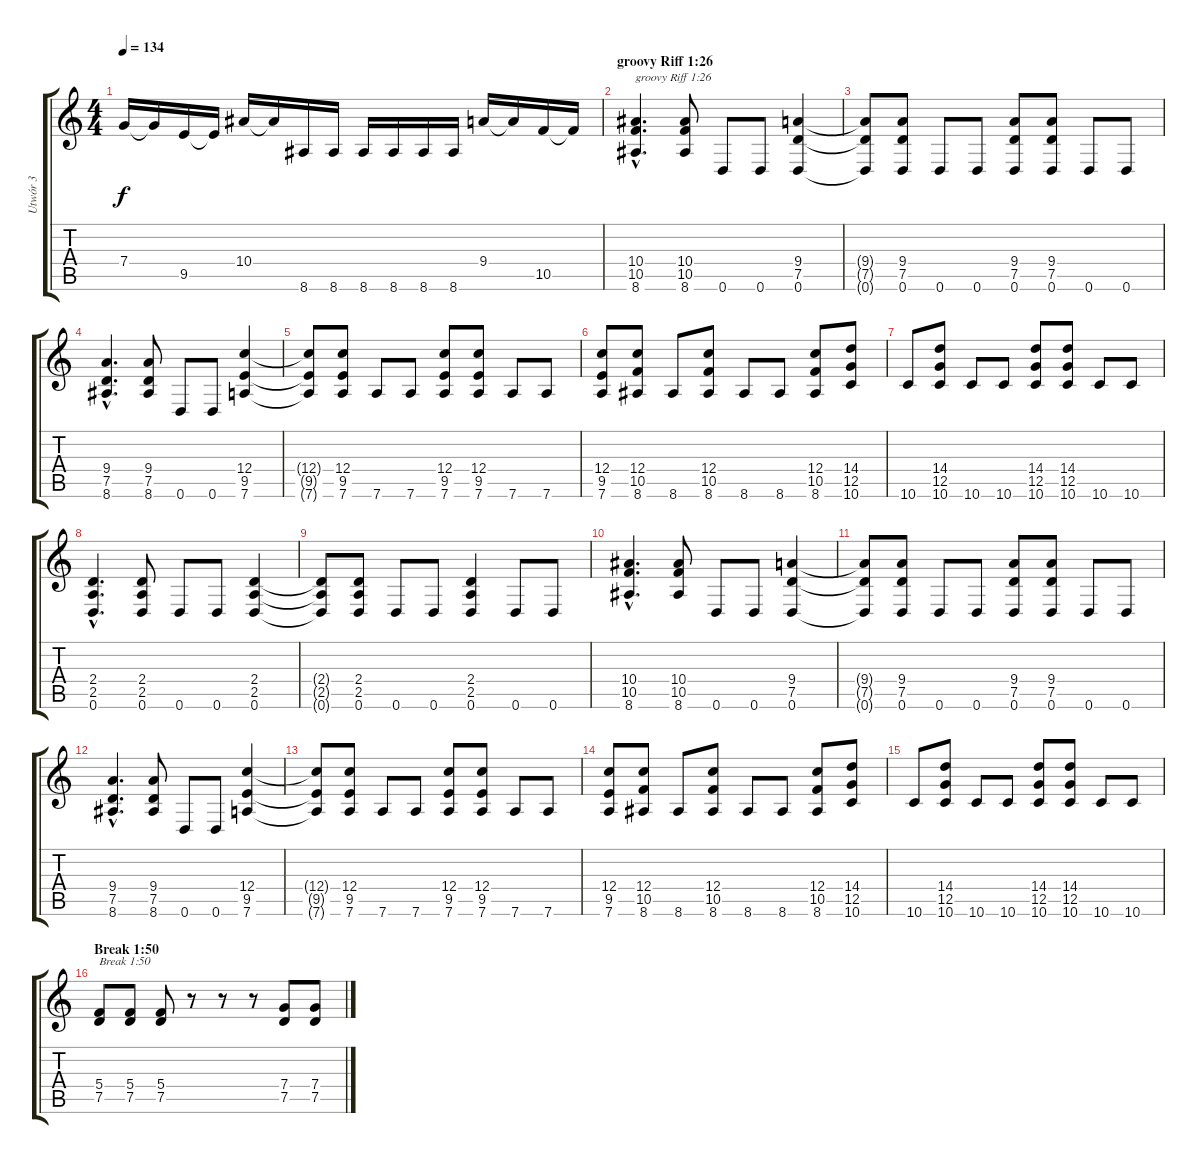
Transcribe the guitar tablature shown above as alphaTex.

\track ("Utwór 3" "Utwór 3") {instrument distortionguitar}
\staff {score tabs}
\tuning (D4 A3 F3 C3 G2 D2) {hide}
\ts (4 4)
\tempo 134
\clef g2
\ks c
7.4.16{dy f} 7.4{t}.16 9.5.16 9.5{t}.16 10.4.16 10.4{t}.16 8.6.16 8.6.16 8.6.16 8.6.16 8.6.16 8.6.16 9.4.16 9.4{t}.16 10.5.16 10.5{t}.16 |
\section ("" "groovy Riff 1:26")
(10.4{hac} 10.5{hac} 8.6{hac}).4{d txt "groovy Riff 1:26"} (10.4 10.5 8.6).8 0.6.8 0.6.8 (9.4 7.5 0.6).4 |
(9.4{t} 7.5{t} 0.6{t}).8 (9.4 7.5 0.6).8 0.6.8 0.6.8 (9.4 7.5 0.6).8 (9.4 7.5 0.6).8 0.6.8 0.6.8 |
(9.4{hac} 7.5{hac} 8.6{hac}).4{d} (9.4 7.5 8.6).8 0.6.8 0.6.8 (12.4 9.5 7.6).4 |
(12.4{t} 9.5{t} 7.6{t}).8 (12.4 9.5 7.6).8 7.6.8 7.6.8 (12.4 9.5 7.6).8 (12.4 9.5 7.6).8 7.6.8 7.6.8 |
(12.4 9.5 7.6).8 (12.4 10.5 8.6).8 8.6.8 (12.4 10.5 8.6).8 8.6.8 8.6.8 (12.4 10.5 8.6).8 (14.4 12.5 10.6).8 |
10.6.8 (14.4 12.5 10.6).8 10.6.8 10.6.8 (14.4 12.5 10.6).8 (14.4 12.5 10.6).8 10.6.8 10.6.8 |
(2.4{hac} 2.5{hac} 0.6{hac}).4{d} (2.4 2.5 0.6).8 0.6.8 0.6.8 (2.4 2.5 0.6).4 |
(2.4{t} 2.5{t} 0.6{t}).8 (2.4 2.5 0.6).8 0.6.8 0.6.8 (2.4 2.5 0.6).4 0.6.8 0.6.8 |
(10.4{hac} 10.5{hac} 8.6{hac}).4{d} (10.4 10.5 8.6).8 0.6.8 0.6.8 (9.4 7.5 0.6).4 |
(9.4{t} 7.5{t} 0.6{t}).8 (9.4 7.5 0.6).8 0.6.8 0.6.8 (9.4 7.5 0.6).8 (9.4 7.5 0.6).8 0.6.8 0.6.8 |
(9.4{hac} 7.5{hac} 8.6{hac}).4{d} (9.4 7.5 8.6).8 0.6.8 0.6.8 (12.4 9.5 7.6).4 |
(12.4{t} 9.5{t} 7.6{t}).8 (12.4 9.5 7.6).8 7.6.8 7.6.8 (12.4 9.5 7.6).8 (12.4 9.5 7.6).8 7.6.8 7.6.8 |
(12.4 9.5 7.6).8 (12.4 10.5 8.6).8 8.6.8 (12.4 10.5 8.6).8 8.6.8 8.6.8 (12.4 10.5 8.6).8 (14.4 12.5 10.6).8 |
10.6.8 (14.4 12.5 10.6).8 10.6.8 10.6.8 (14.4 12.5 10.6).8 (14.4 12.5 10.6).8 10.6.8 10.6.8 |
\section ("" "Break 1:50")
(5.4 7.5).8{txt "Break 1:50"} (5.4 7.5).8 (5.4 7.5).8 r.8 r.8 r.8 (7.4 7.5).8 (7.4 7.5).8
